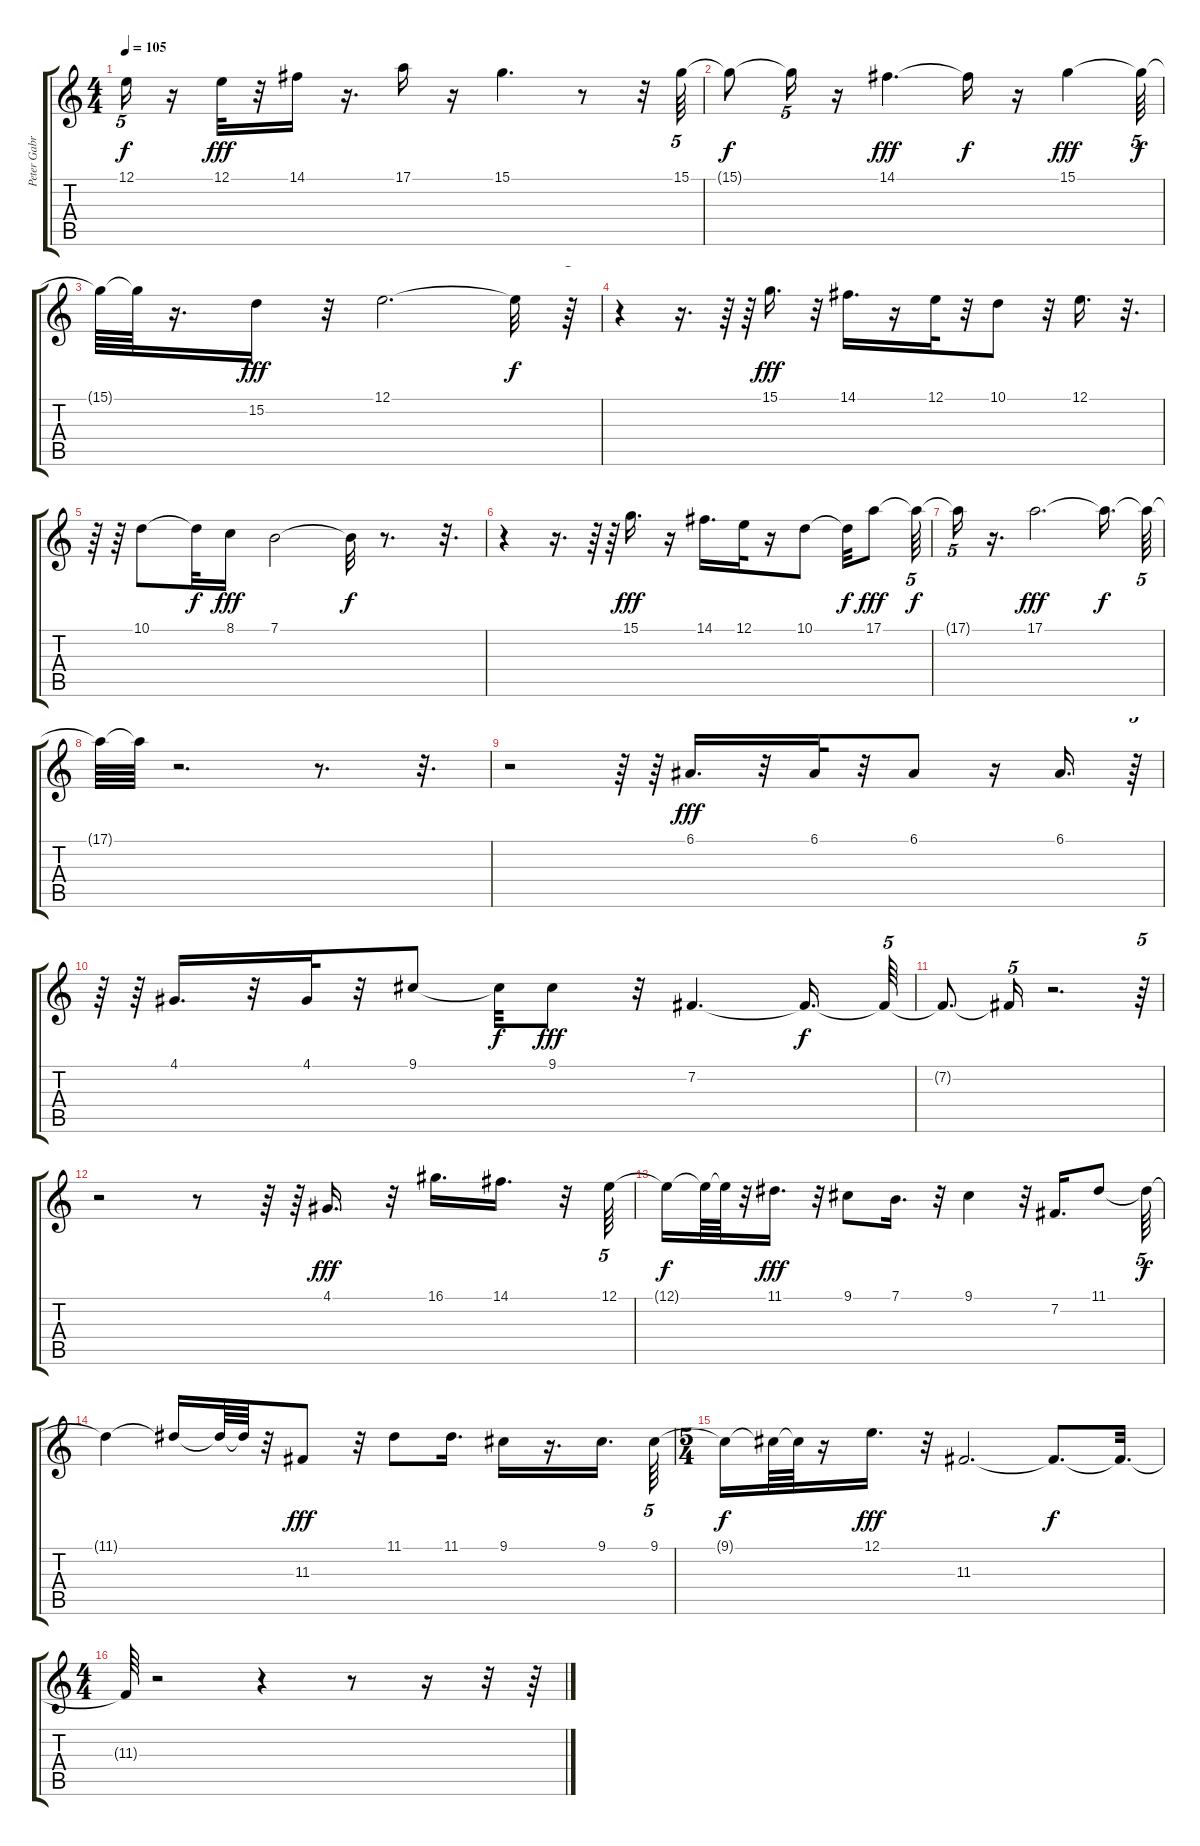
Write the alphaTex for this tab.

\track ("Peter Gabriel" "Peter Gabr") {instrument panflute}
\staff {score tabs}
\tuning (E4 B3 G3 D3 A2 E2) {hide}
\ts (4 4)
\tempo 105
\clef g2
\ks c
12.1{t}.16{tu (5 4) dy f} r.16 12.1.32{dy fff} r.32 14.1.16 r.16{d} 17.1.16 r.16 15.1.4{d} r.8 r.32 15.1.64{tu (5 4)} |
15.1{t}.8{dy f} 15.1{t}.16{tu (5 4)} r.16 14.1.4{d dy fff} 14.1{t}.16{dy f} r.16 15.1.4{dy fff} 15.1{t}.64{tu (5 4) dy f} |
15.1{t}.64 15.1{t}.64 r.16{d} 15.2.16{dy fff} r.32 12.1.2{d} 12.1{t}.32{dy f} r.64{tu (5 4)} |
r.4 r.16{d} r.64 r.64 15.1.16{d dy fff} r.32 14.1.16{d} r.16 12.1.32 r.32 10.1.8 r.32 12.1.16{d} r.32{d} |
r.64 r.64 10.1.8 10.1{t}.32{dy f} 8.1.16{dy fff} 7.1.2 7.1{t}.32{dy f} r.8{d} r.32{d} |
r.4 r.16{d} r.64 r.64 15.1.16{d dy fff} r.16 14.1.16{d} 12.1.32 r.16 10.1.8 10.1{t}.32{dy f} 17.1.8{dy fff} 17.1{t}.64{tu (5 4) dy f} |
17.1{t}.16{tu (5 4)} r.16{d} 17.1.2{d dy fff} 17.1{t}.16{d dy f} 17.1{t}.64{tu (5 4)} |
17.1{t}.64 17.1{t}.64 r.2{d} r.8{d} r.32{d} |
r.2 r.64 r.64 6.1.16{d dy fff} r.32 6.1.32 r.32 6.1.8 r.16 6.1.16{d} r.64{tu (5 4)} |
r.64 r.64 4.1.16{d} r.32 4.1.32 r.32 9.1.8 9.1{t}.32{dy f} 9.1.8{dy fff} r.32 7.2.4{d} 7.2{t}.16{d dy f} 7.2{t}.64{tu (5 4)} |
7.2{t}.8{d} 7.2{t}.16{tu (5 4)} r.2{d} r.64{tu (5 4)} |
r.2 r.8 r.64 r.64 4.1.16{d dy fff} r.32 16.1.16{d} 14.1.16{d} r.32 12.1.64{tu (5 4)} |
12.1{t}.16{dy f} 12.1{t}.64 12.1{t}.64 r.32 11.1.16{d dy fff} r.32 9.1.8 7.1.16{d} r.32 9.1.4 r.32 7.2.16{d} 11.1.8 11.1{t}.64{tu (5 4) dy f} |
11.1{t}.4 11.1{t}.16 11.1{t}.64 11.1{t}.64 r.32 11.3.8{dy fff} r.32 11.1.8 11.1.16{d} 9.1.16 r.16{d} 9.1.16{d} 9.1.64{tu (5 4)} |
\ts (5 4)
9.1{t}.16{dy f} 9.1{t}.64 9.1{t}.64 r.16 12.1.16{d dy fff} r.32 11.3.2{d} 11.3{t}.8{d dy f} 11.3{t}.32{d} |
\ts (4 4)
11.3{t}.64 r.2 r.4 r.8 r.16 r.32 r.64
